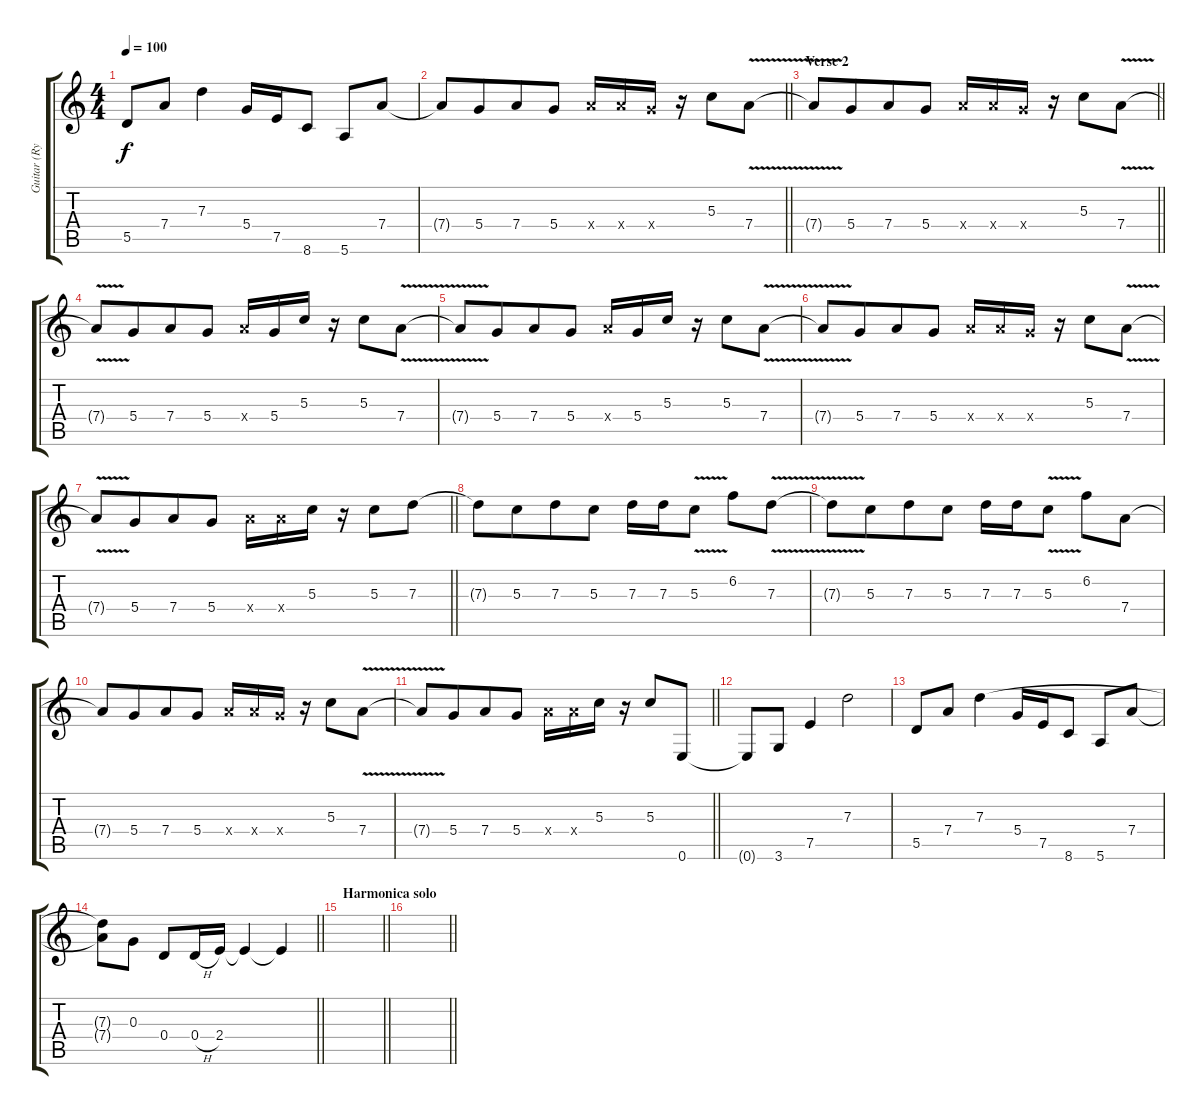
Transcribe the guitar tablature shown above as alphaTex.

\track ("Guitar (Rythem)" "Guitar (Ry") {instrument overdrivenguitar}
\staff {score tabs}
\tuning (E4 B3 G3 D3 A2 E2) {hide}
\ts (4 4)
\tempo 100
\clef g2
\ks c
5.5.8{dy f} 7.4.8 7.3.4 5.4.16 7.5.16 8.6.8 5.6.8 7.4.8 |
\barLineRight lightlight
7.4{t}.8 5.4.8{beam merge} 7.4.8 5.4.8 7.4{x}.16 7.4{x}.16 5.4{x}.16 r.16 5.3.8 7.4{v}.8 |
\section ("" "Verse 2")
\barLineRight lightlight
7.4{t}.8 5.4.8{beam merge} 7.4.8 5.4.8 7.4{x}.16 7.4{x}.16 5.4{x}.16 r.16 5.3.8 7.4{v}.8 |
7.4{t}.8 5.4.8{beam merge} 7.4.8 5.4.8 7.4{x}.16 5.4.16 5.3.16 r.16 5.3.8 7.4{v}.8 |
7.4{t}.8 5.4.8{beam merge} 7.4.8 5.4.8 7.4{x}.16 5.4.16 5.3.16 r.16 5.3.8 7.4{v}.8 |
7.4{t}.8 5.4.8{beam merge} 7.4.8 5.4.8 7.4{x}.16 7.4{x}.16 5.4{x}.16 r.16 5.3.8 7.4{v}.8 |
\barLineRight lightlight
7.4{t}.8 5.4.8{beam merge} 7.4.8 5.4.8 7.4{x}.16 7.4{x}.16 5.3.16 r.16 5.3.8 7.3.8 |
7.3{t}.8 5.3.8{beam merge} 7.3.8 5.3.8 7.3.16 7.3.16 5.3{v}.8 6.2.8 7.3{v}.8 |
7.3{t}.8 5.3.8{beam merge} 7.3.8 5.3.8 7.3.16 7.3.16 5.3{v}.8 6.2.8 7.4.8 |
7.4{t}.8 5.4.8{beam merge} 7.4.8 5.4.8 7.4{x}.16 7.4{x}.16 5.4{x}.16 r.16 5.3.8 7.4{v}.8 |
\barLineRight lightlight
7.4{t}.8 5.4.8{beam merge} 7.4.8 5.4.8 7.4{x}.16 7.4{x}.16 5.3.16 r.16 5.3.8 0.6.8 |
0.6{t}.8 3.6.8 7.5.4 7.3.2 |
5.5.8 7.4.8 7.3.4 5.4.16 7.5.16 8.6.8 5.6.8 7.4.8 |
\barLineRight lightlight
(7.3{t} 7.4{t}).8 0.3.8 0.4.8 0.4{h}.16 2.4.16 2.4{t}.4 2.4{t}.4 |
\section ("" "Harmonica solo")
\barLineRight lightlight
|
\barLineRight lightlight
